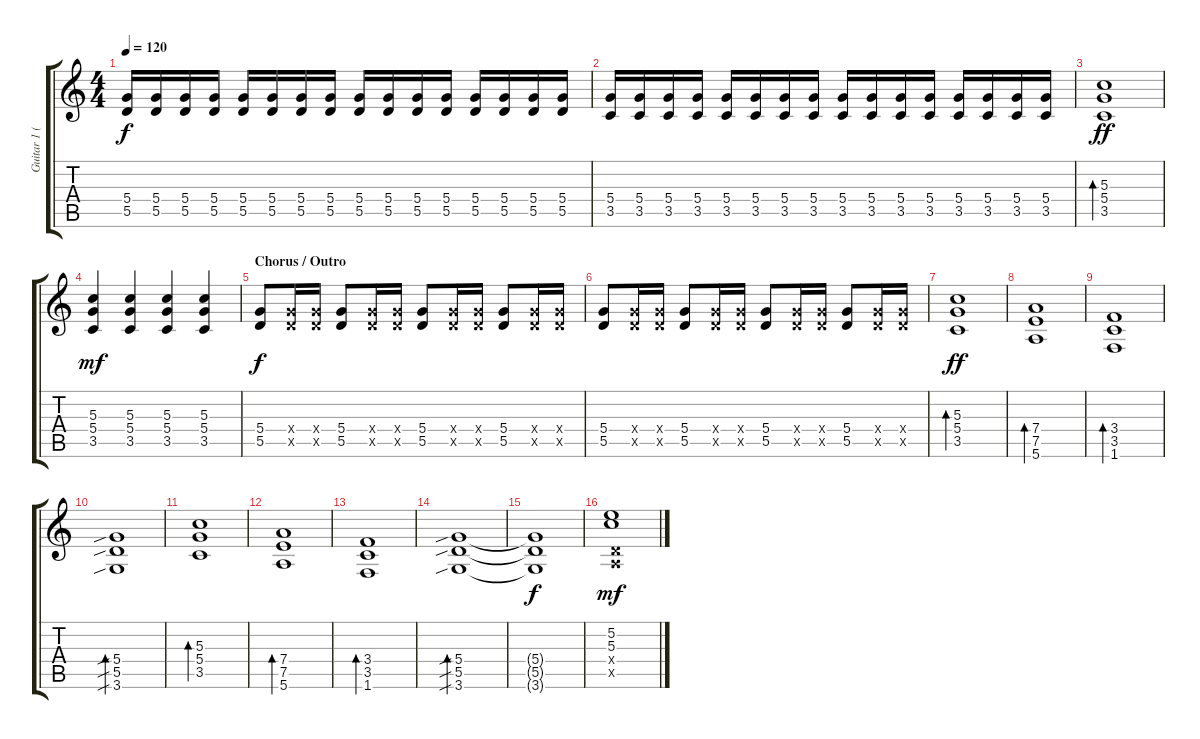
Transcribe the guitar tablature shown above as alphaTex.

\track ("Guitar 1 (accoustic)" "Guitar 1 (") {instrument acousticguitarsteel}
\staff {score tabs}
\tuning (E4 B3 G3 D3 A2 E2) {hide}
\ts (4 4)
\tempo 120
\clef g2
\ks c
(5.4 5.5).16{dy f} (5.4 5.5).16 (5.4 5.5).16 (5.4 5.5).16 (5.4 5.5).16 (5.4 5.5).16 (5.4 5.5).16 (5.4 5.5).16 (5.4 5.5).16 (5.4 5.5).16 (5.4 5.5).16 (5.4 5.5).16 (5.4 5.5).16 (5.4 5.5).16 (5.4 5.5).16 (5.4 5.5).16 |
(5.4 3.5).16 (5.4 3.5).16 (5.4 3.5).16 (5.4 3.5).16 (5.4 3.5).16 (5.4 3.5).16 (5.4 3.5).16 (5.4 3.5).16 (5.4 3.5).16 (5.4 3.5).16 (5.4 3.5).16 (5.4 3.5).16 (5.4 3.5).16 (5.4 3.5).16 (5.4 3.5).16 (5.4 3.5).16 |
(5.3 5.4 3.5).1{bd 480 dy ff} |
(5.3 5.4 3.5).4{dy mf} (5.3 5.4 3.5).4 (5.3 5.4 3.5).4 (5.3 5.4 3.5).4 |
\section ("" "Chorus / Outro")
(5.4 5.5).8{dy f} (5.4{x} 5.5{x}).16 (5.4{x} 5.5{x}).16 (5.4 5.5).8 (5.4{x} 5.5{x}).16 (5.4{x} 5.5{x}).16 (5.4 5.5).8 (5.4{x} 5.5{x}).16 (5.4{x} 5.5{x}).16 (5.4 5.5).8 (5.4{x} 5.5{x}).16 (5.4{x} 5.5{x}).16 |
(5.4 5.5).8 (5.4{x} 5.5{x}).16 (5.4{x} 5.5{x}).16 (5.4 5.5).8 (5.4{x} 5.5{x}).16 (5.4{x} 5.5{x}).16 (5.4 5.5).8 (5.4{x} 5.5{x}).16 (5.4{x} 5.5{x}).16 (5.4 5.5).8 (5.4{x} 5.5{x}).16 (5.4{x} 5.5{x}).16 |
(5.3 5.4 3.5).1{bd 480 dy ff} |
(7.4 7.5 5.6).1{bd 480} |
(3.4 3.5 1.6).1{bd 480} |
(5.4{sib} 5.5{sib} 3.6{sib}).1{bd 480} |
(5.3 5.4 3.5).1{bd 480} |
(7.4 7.5 5.6).1{bd 480} |
(3.4 3.5 1.6).1{bd 60} |
(5.4{sib} 5.5{sib} 3.6{sib}).1{bd 480} |
(5.4{t} 5.5{t} 3.6{t}).1{dy f} |
(5.2 5.3 0.4{x} 0.5{x}).1{dy mf}
